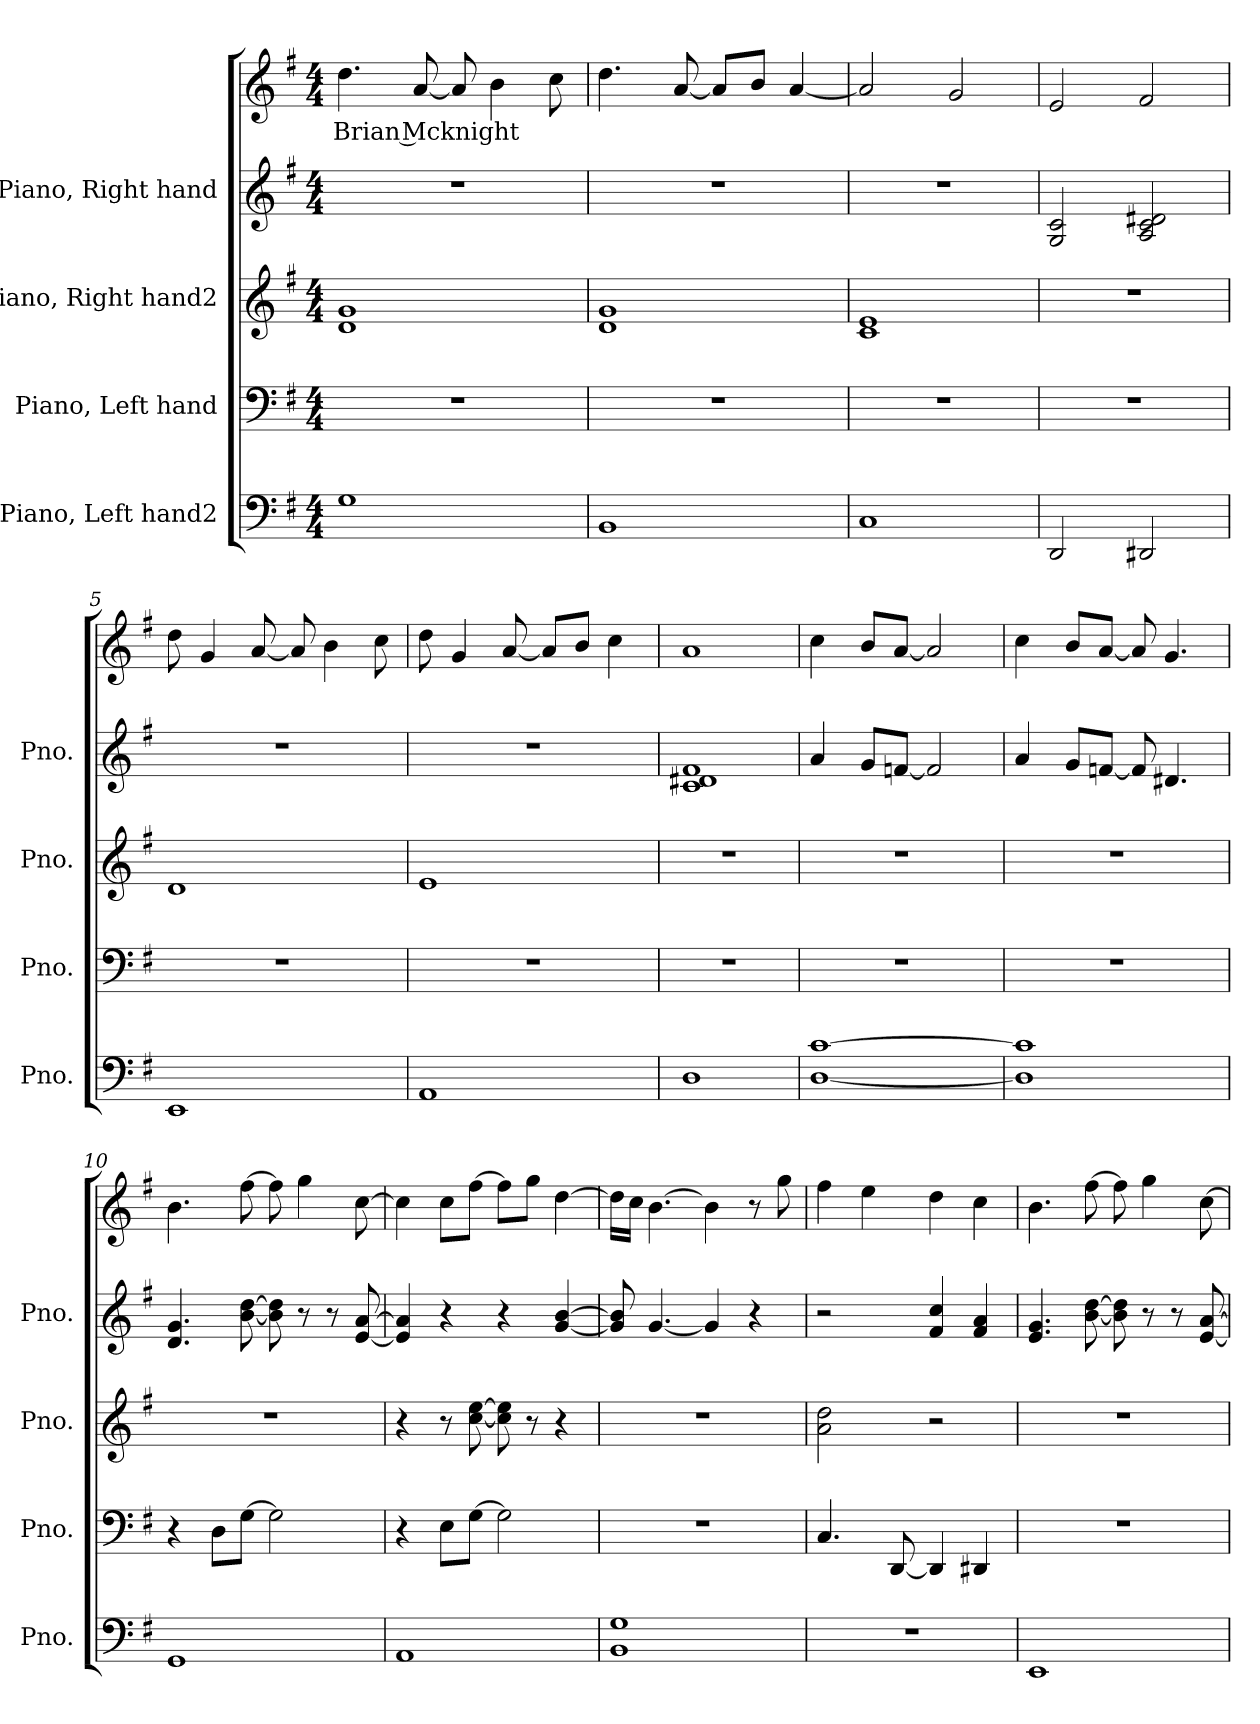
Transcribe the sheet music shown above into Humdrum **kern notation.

**kern	**kern	**kern	**kern	**kern	**text
*part4	*part3	*part2	*part1	*part1	*part1
*staff5	*staff4	*staff3	*staff2	*staff1	*staff1
*I"Piano, Left hand2	*I"Piano, Left hand	*I"Piano, Right hand2	*I"Piano, Right hand	*	*
*I'Pno.	*I'Pno.	*I'Pno.	*I'Pno.	*	*
*clefF4	*clefF4	*clefG2	*clefG2	*clefG2	*
*k[f#]	*k[f#]	*k[f#]	*k[f#]	*k[f#]	*
*M4/4	*M4/4	*M4/4	*M4/4	*M4/4	*
*MM90	*MM90	*MM90	*MM90	*MM90	*
=1	=1	=1	=1	=1	=1
!	!	!	!	!	!LO:LY:b
1G	1r	1d 1g	1r	4.dd\	Brian Mcknight
.	.	.	.	[8a/	.
.	.	.	.	8a/]	.
.	.	.	.	4b\	.
.	.	.	.	8cc\	.
=2	=2	=2	=2	=2	=2
1BB	1r	1d 1g	1r	4.dd\	.
.	.	.	.	[8a/	.
.	.	.	.	8a/L]	.
.	.	.	.	8b/J	.
.	.	.	.	[4a/	.
=3	=3	=3	=3	=3	=3
1C	1r	1c 1e	1r	2a/]	.
.	.	.	.	2g/	.
=4	=4	=4	=4	=4	=4
2DD/	1r	1r	2G/ 2c/	2e/	.
2DD#X/	.	.	2A/ 2c/ 2d#X/	2f#/	.
!!LO:LB:g=z
=5	=5	=5	=5	=5	=5
1EE	1r	1d	1r	8dd\	.
.	.	.	.	4g/	.
.	.	.	.	[8a/	.
.	.	.	.	8a/]	.
.	.	.	.	4b\	.
.	.	.	.	8cc\	.
=6	=6	=6	=6	=6	=6
1AA	1r	1e	1r	8dd\	.
.	.	.	.	4g/	.
.	.	.	.	[8a/	.
.	.	.	.	8a/L]	.
.	.	.	.	8b/J	.
.	.	.	.	4cc\	.
=7	=7	=7	=7	=7	=7
1D	1r	1r	1c 1d#X 1f#	1a	.
=8	=8	=8	=8	=8	=8
[1D [1c	1r	1r	4a/	4cc\	.
.	.	.	8g/L	8b/L	.
.	.	.	[8fn/J	[8a/J	.
.	.	.	2f/]	2a/]	.
=9	=9	=9	=9	=9	=9
1D] 1c]	1r	1r	4a/	4cc\	.
.	.	.	8g/L	8b/L	.
.	.	.	[8fn/J	[8a/J	.
.	.	.	8f/]	8a/]	.
.	.	.	4.d#X/	4.g/	.
=10	=10	=10	=10	=10	=10
1GG	4r	1r	4.d/ 4.g/	4.b\	.
.	8D\L	.	.	.	.
.	[8G\J	.	[8b\ [8dd\	[8ff#\	.
.	2G\]	.	8b\] 8dd\]	8ff#\]	.
.	.	.	8r	4gg\	.
.	.	.	8r	.	.
.	.	.	[8e/ [8a/	[8cc\	.
!!LO:PB:g=z
=11	=11	=11	=11	=11	=11
1AA	4r	4r	4e/] 4a/]	4cc\]	.
.	8E\L	8r	4r	8cc\L	.
.	[8G\J	[8cc\ [8ee\	.	[8ff#\J	.
.	2G\]	8cc\] 8ee\]	4r	8ff#\L]	.
.	.	8r	.	8gg\J	.
.	.	4r	[4g/ [4b/	[4dd\	.
=12	=12	=12	=12	=12	=12
1BB 1G	1r	1r	8g/] 8b/]	16dd\LL]	.
.	.	.	.	16cc\JJ	.
.	.	.	[4.g/	[4.b\	.
.	.	.	4g/]	4b\]	.
.	.	.	4r	8r	.
.	.	.	.	8gg\	.
=13	=13	=13	=13	=13	=13
1r	4.C/	2a\ 2dd\	2r	4ff#\	.
.	.	.	.	4ee\	.
.	[8DD/	.	.	.	.
.	4DD/]	2r	4f#/ 4cc/	4dd\	.
.	4DD#X/	.	4f#/ 4a/	4cc\	.
=14	=14	=14	=14	=14	=14
1EE	1r	1r	4.e/ 4.g/	4.b\	.
.	.	.	[8b\ [8dd\	[8ff#\	.
.	.	.	8b\] 8dd\]	8ff#\]	.
.	.	.	8r	4gg\	.
.	.	.	8r	.	.
.	.	.	[8e/ [8a/	[8cc\	.
=	=	=	=	=	=
*-	*-	*-	*-	*-	*-
